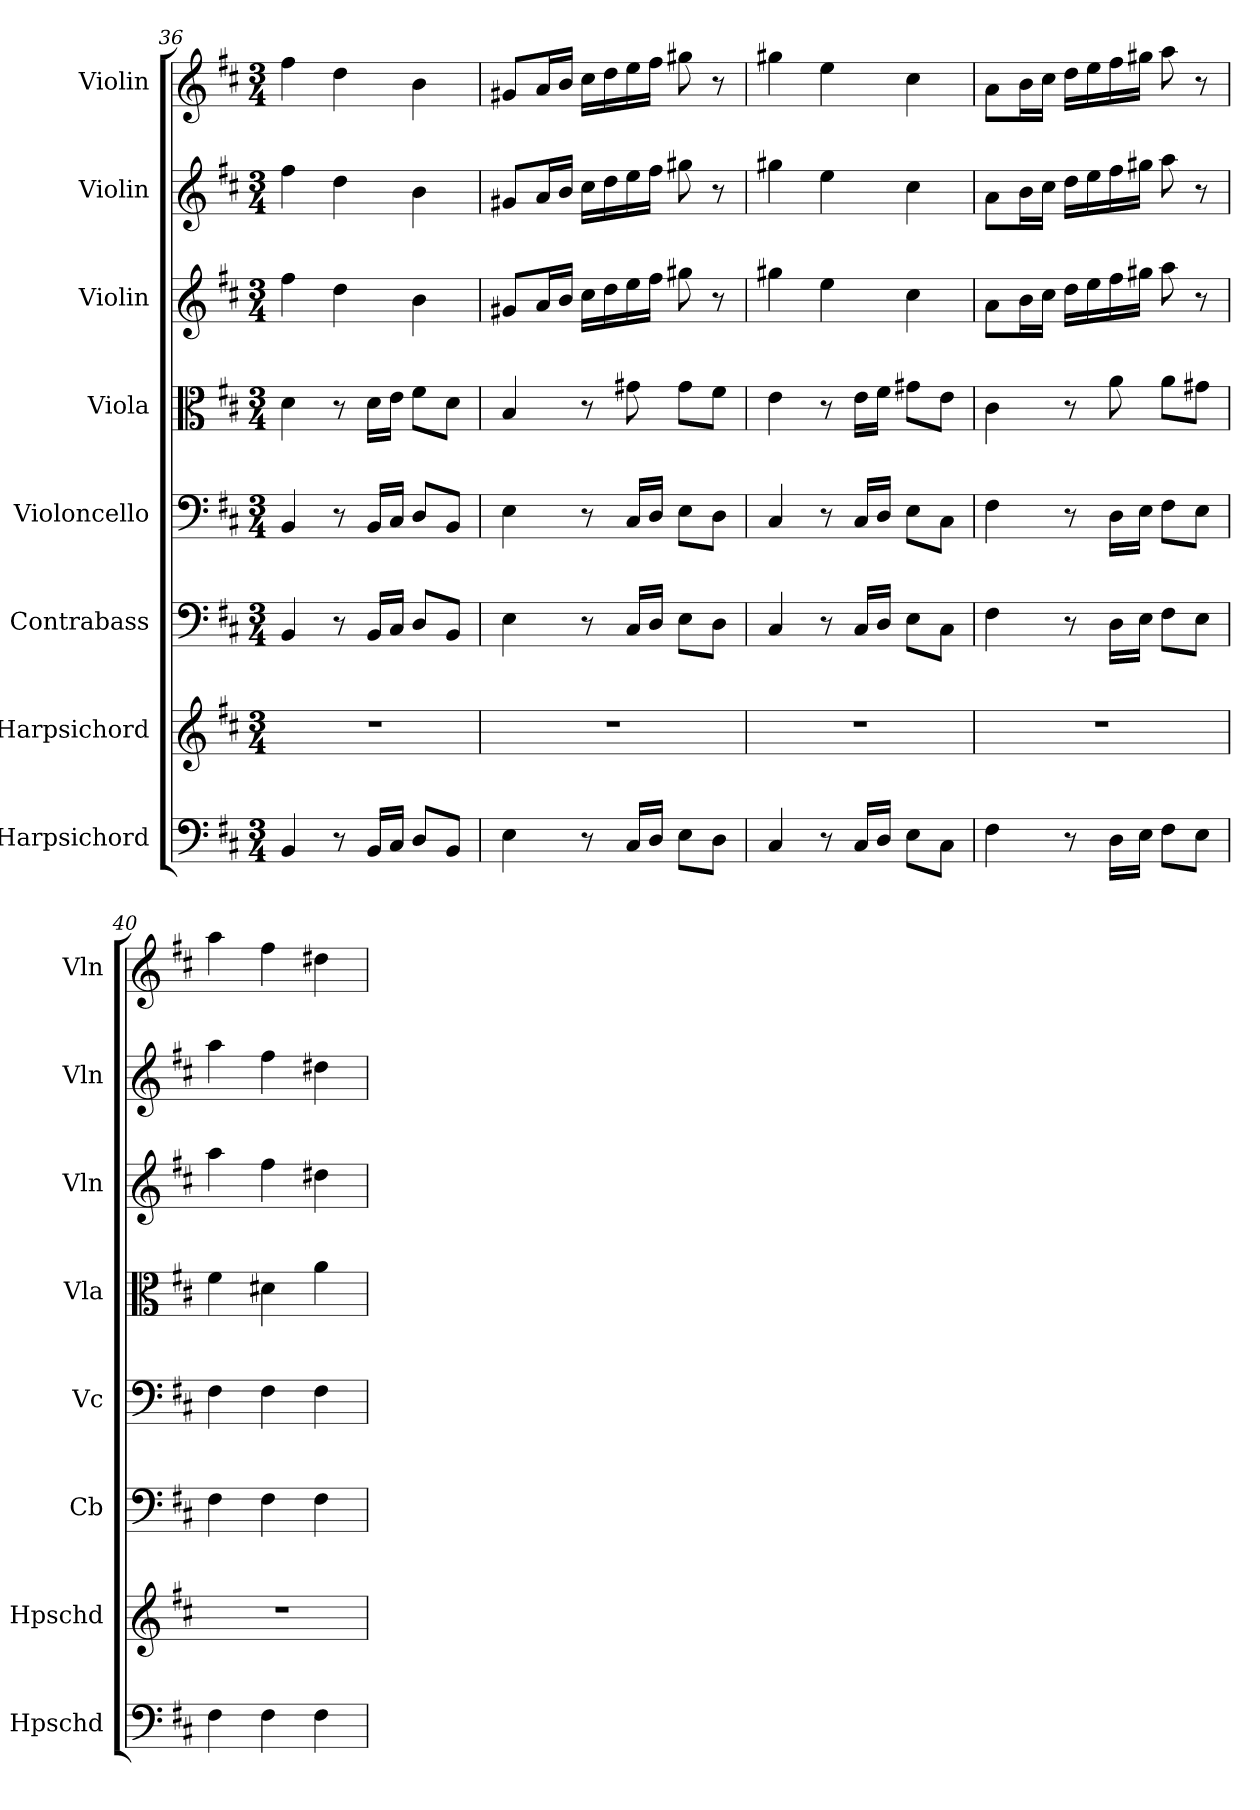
**kern	**kern	**kern	**kern	**kern	**kern	**kern	**kern
*part8	*part7	*part6	*part5	*part4	*part3	*part2	*part1
*staff8	*staff7	*staff6	*staff5	*staff4	*staff3	*staff2	*staff1
*I"Harpsichord	*I"Harpsichord	*I"Contrabass	*I"Violoncello	*I"Viola	*I"Violin	*I"Violin	*I"Violin
*I'Hpschd	*I'Hpschd	*I'Cb	*I'Vc	*I'Vla	*I'Vln	*I'Vln	*I'Vln
*clefF4	*clefG2	*clefF4	*clefF4	*clefC3	*clefG2	*clefG2	*clefG2
*k[f#c#]	*k[f#c#]	*k[f#c#]	*k[f#c#]	*k[f#c#]	*k[f#c#]	*k[f#c#]	*k[f#c#]
*M3/4	*M3/4	*M3/4	*M3/4	*M3/4	*M3/4	*M3/4	*M3/4
=36	=36	=36	=36	=36	=36	=36	=36
4BB/	2.r	4BB/	4BB/	4d\	4ff#\	4ff#\	4ff#\
8r	.	8r	8r	8r	4dd\	4dd\	4dd\
16BB/LL	.	16BB/LL	16BB/LL	16d\LL	.	.	.
16C#/JJ	.	16C#/JJ	16C#/JJ	16e\JJ	.	.	.
8D/L	.	8D/L	8D/L	8f#\L	4b\	4b\	4b\
8BB/J	.	8BB/J	8BB/J	8d\J	.	.	.
=37	=37	=37	=37	=37	=37	=37	=37
4E\	2.r	4E\	4E\	4B/	8g#X/L	8g#X/L	8g#X/L
.	.	.	.	.	16a/L	16a/L	16a/L
.	.	.	.	.	16b/JJ	16b/JJ	16b/JJ
8r	.	8r	8r	8r	16cc#\LL	16cc#\LL	16cc#\LL
.	.	.	.	.	16dd\	16dd\	16dd\
16C#/LL	.	16C#/LL	16C#/LL	8g#X\	16ee\	16ee\	16ee\
16D/JJ	.	16D/JJ	16D/JJ	.	16ff#\JJ	16ff#\JJ	16ff#\JJ
8E\L	.	8E\L	8E\L	8g#\L	8gg#X\	8gg#X\	8gg#X\
8D\J	.	8D\J	8D\J	8f#\J	8r	8r	8r
=38	=38	=38	=38	=38	=38	=38	=38
4C#/	2.r	4C#/	4C#/	4e\	4gg#X\	4gg#X\	4gg#X\
8r	.	8r	8r	8r	4ee\	4ee\	4ee\
16C#/LL	.	16C#/LL	16C#/LL	16e\LL	.	.	.
16D/JJ	.	16D/JJ	16D/JJ	16f#\JJ	.	.	.
8E\L	.	8E\L	8E\L	8g#X\L	4cc#\	4cc#\	4cc#\
8C#\J	.	8C#\J	8C#\J	8e\J	.	.	.
=39	=39	=39	=39	=39	=39	=39	=39
4F#\	2.r	4F#\	4F#\	4c#\	8a\L	8a\L	8a\L
.	.	.	.	.	16b\L	16b\L	16b\L
.	.	.	.	.	16cc#\JJ	16cc#\JJ	16cc#\JJ
8r	.	8r	8r	8r	16dd\LL	16dd\LL	16dd\LL
.	.	.	.	.	16ee\	16ee\	16ee\
16D\LL	.	16D\LL	16D\LL	8a\	16ff#\	16ff#\	16ff#\
16E\JJ	.	16E\JJ	16E\JJ	.	16gg#X\JJ	16gg#X\JJ	16gg#X\JJ
8F#\L	.	8F#\L	8F#\L	8a\L	8aa\	8aa\	8aa\
8E\J	.	8E\J	8E\J	8g#X\J	8r	8r	8r
=40	=40	=40	=40	=40	=40	=40	=40
4F#\	2.r	4F#\	4F#\	4f#\	4aa\	4aa\	4aa\
4F#\	.	4F#\	4F#\	4d#X\	4ff#\	4ff#\	4ff#\
4F#\	.	4F#\	4F#\	4a\	4dd#X\	4dd#X\	4dd#X\
=	=	=	=	=	=	=	=
*-	*-	*-	*-	*-	*-	*-	*-
